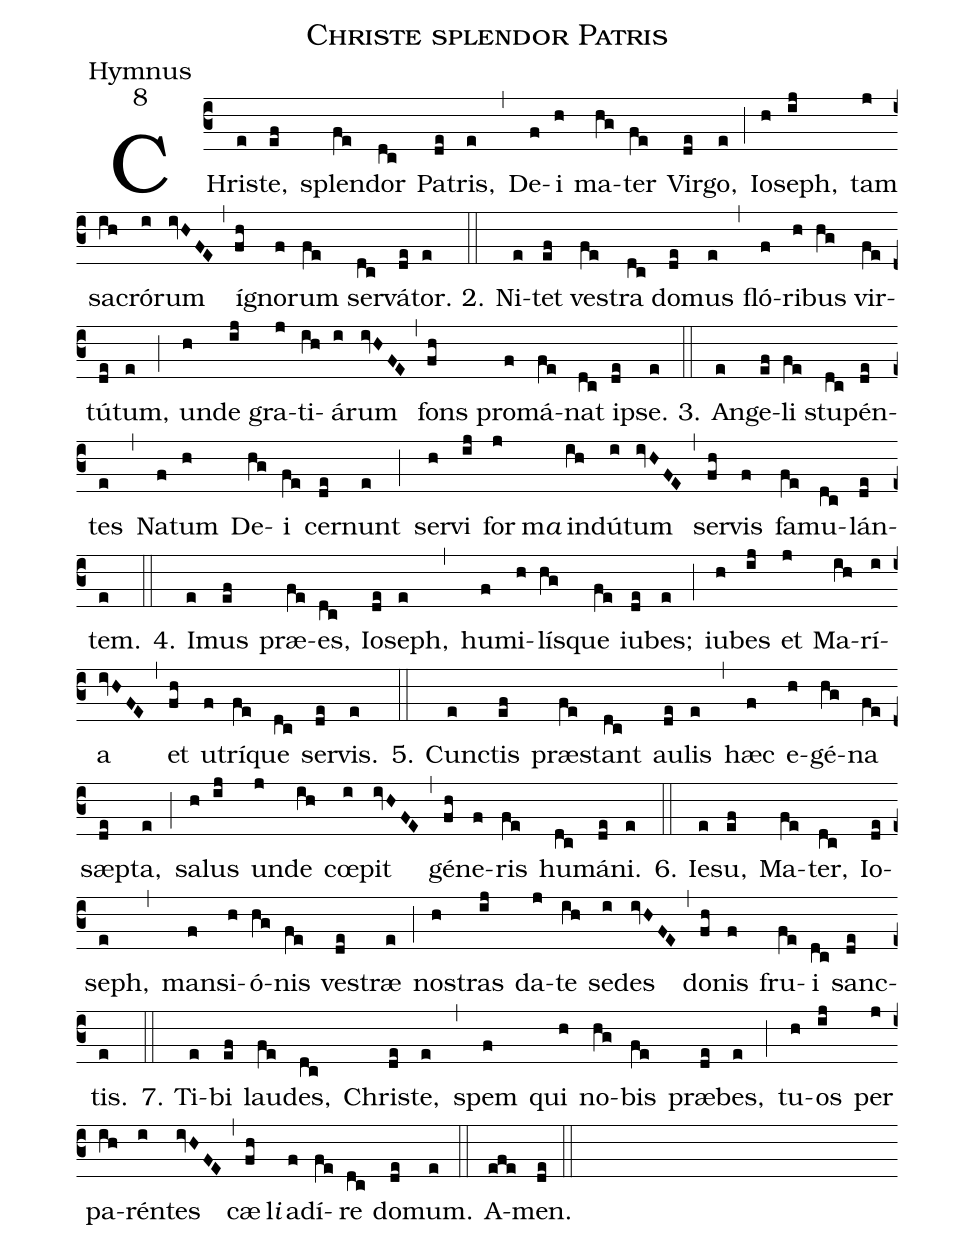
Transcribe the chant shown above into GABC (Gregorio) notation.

name:Christe splendor Patris;
office-part:Hymnus;
mode:8;
%%
(c3)CHris(e)te,(ef) splen(fe)dor(dc) Pa(de)tris,(e) (,)
De(f)i(h) ma(hg)ter(fe) Vir(de)go,(e) (;)
Io(h)seph,(ij) tam(j) sa(ih)cró(i)rum(ivHFE) (,)
í(fh)gno(f)rum(fe) ser(dc)vá(de)tor.(e) (::)

2. Ni(e)tet(ef) ves(fe)tra(dc) do(de)mus(e) (,)
fló(f)ri(h)bus(hg) vir(fe)tú(de)tum,(e) (;)
un(h)de(ij) gra(j)ti(ih)á(i)rum(ivHFE) (,)
fons(fh) pro(f)má(fe)nat(dc) ip(de)se.(e) (::)
3. An(e)ge(ef)li(fe) stu(dc)pén(de)tes(e) (,)
Na(f)tum(h) De(hg)i(fe) cer(de)nunt(e) (;)
ser(h)vi(ij) for(j)m<i>a</i>() ind(ih)ú(i)tum(ivHFE) (,)
ser(fh)vis(f) fa(fe)mu(dc)lán(de)tem.(e) (::)
4. I(e)mus(ef) præ(fe)es,(dc) Io(de)seph,(e) (,)
hu(f)mi(h)lís(hg)que(fe) iu(de)bes;(e) (;)
iu(h)bes(ij) et(j) Ma(ih)rí(i)a(ivHFE) (,)
et(fh) u(f)trí(fe)que(dc) ser(de)vis.(e) (::)
5. Cunc(e)tis(ef) præ(fe)stant(dc) au(de)lis(e) (,)
hæc(f) e(h)gé(hg)na(fe) sæp(de)ta,(e) (;)
sa(h)lus(ij) un(j)de(ih) cœ(i)pit(ivHFE) (,)
gé(fh)ne(f)ris(fe) hu(dc)má(de)ni.(e) (::)
6. Ie(e)su,(ef) Ma(fe)ter,(dc) Io(de)seph,(e) (,)
man(f)si(h)ó(hg)nis(fe) ves(de)træ(e) (;)
nos(h)tras(ij) da(j)te(ih) se(i)des(ivHFE) (,)
do(fh)nis(f) fru(fe)i(dc) sanc(de)tis.(e) (::)
7. Ti(e)bi(ef) lau(fe)des,(dc) Chris(de)te,(e) (,)
spem(f) qui(h) no(hg)bis(fe) præ(de)bes,(e) (;)
tu(h)os(ij) per(j) pa(ih)rén(i)tes(ivHFE) (,)
cæ(fh)l<i>i</i>() ad(f)í(fe)re(dc) do(de)mum.(e) (::)
A(efe)men.(de) (::)
